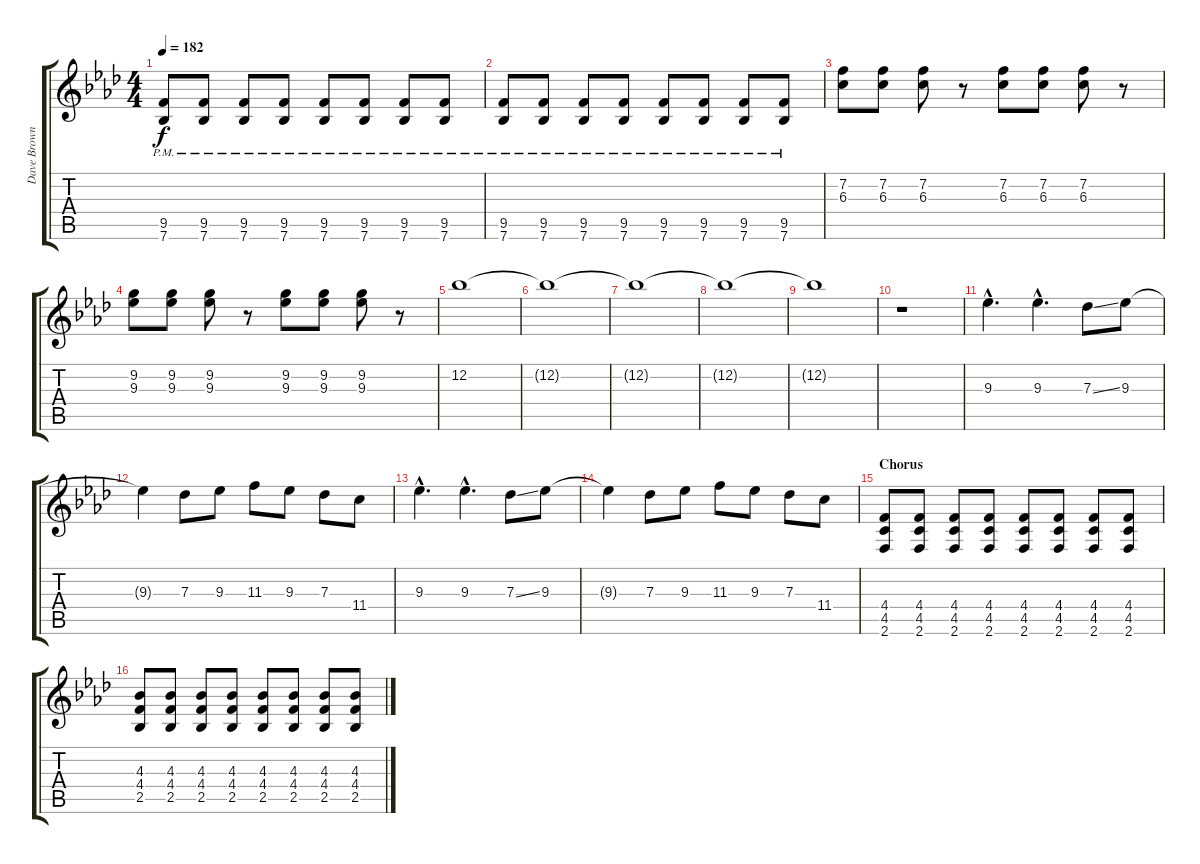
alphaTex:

\track ("Dave Brownsound" "Dave Brown") {instrument distortionguitar}
\staff {score tabs}
\tuning (Eb4 Bb3 Gb3 Db3 Ab2 Eb2) {hide}
\ts (4 4)
\tempo 182
\clef g2
\ks ab
(9.5{pm} 7.6{pm}).8{dy f} (9.5{pm} 7.6{pm}).8 (9.5{pm} 7.6{pm}).8 (9.5{pm} 7.6{pm}).8 (9.5{pm} 7.6{pm}).8 (9.5{pm} 7.6{pm}).8 (9.5{pm} 7.6{pm}).8 (9.5{pm} 7.6{pm}).8 |
(9.5{pm} 7.6{pm}).8 (9.5{pm} 7.6{pm}).8 (9.5{pm} 7.6{pm}).8 (9.5{pm} 7.6{pm}).8 (9.5{pm} 7.6{pm}).8 (9.5{pm} 7.6{pm}).8 (9.5{pm} 7.6{pm}).8 (9.5{pm} 7.6{pm}).8 |
(7.2 6.3).8 (7.2 6.3).8 (7.2 6.3).8 r.8 (7.2 6.3).8 (7.2 6.3).8 (7.2 6.3).8 r.8 |
(9.2 9.3).8 (9.2 9.3).8 (9.2 9.3).8 r.8 (9.2 9.3).8 (9.2 9.3).8 (9.2 9.3).8 r.8 |
12.2.1{volume 10 instrument ocarina} |
12.2{t}.1{volume 0} |
12.2{t}.1 |
12.2{t}.1 |
12.2{t}.1 |
r.1{volume 15 instrument distortionguitar} |
9.3{hac}.4{d} 9.3{hac}.4{d} 7.3{ss}.8 9.3.8 |
9.3{t}.4 7.3.8 9.3.8 11.3.8 9.3.8 7.3.8 11.4.8 |
9.3{hac}.4{d} 9.3{hac}.4{d} 7.3{ss}.8 9.3.8 |
9.3{t}.4 7.3.8 9.3.8 11.3.8 9.3.8 7.3.8 11.4.8 |
\section ("" "Chorus")
(4.4 4.5 2.6).8 (4.4 4.5 2.6).8 (4.4 4.5 2.6).8 (4.4 4.5 2.6).8 (4.4 4.5 2.6).8 (4.4 4.5 2.6).8 (4.4 4.5 2.6).8 (4.4 4.5 2.6).8 |
(4.3 4.4 2.5).8 (4.3 4.4 2.5).8 (4.3 4.4 2.5).8 (4.3 4.4 2.5).8 (4.3 4.4 2.5).8 (4.3 4.4 2.5).8 (4.3 4.4 2.5).8 (4.3 4.4 2.5).8
